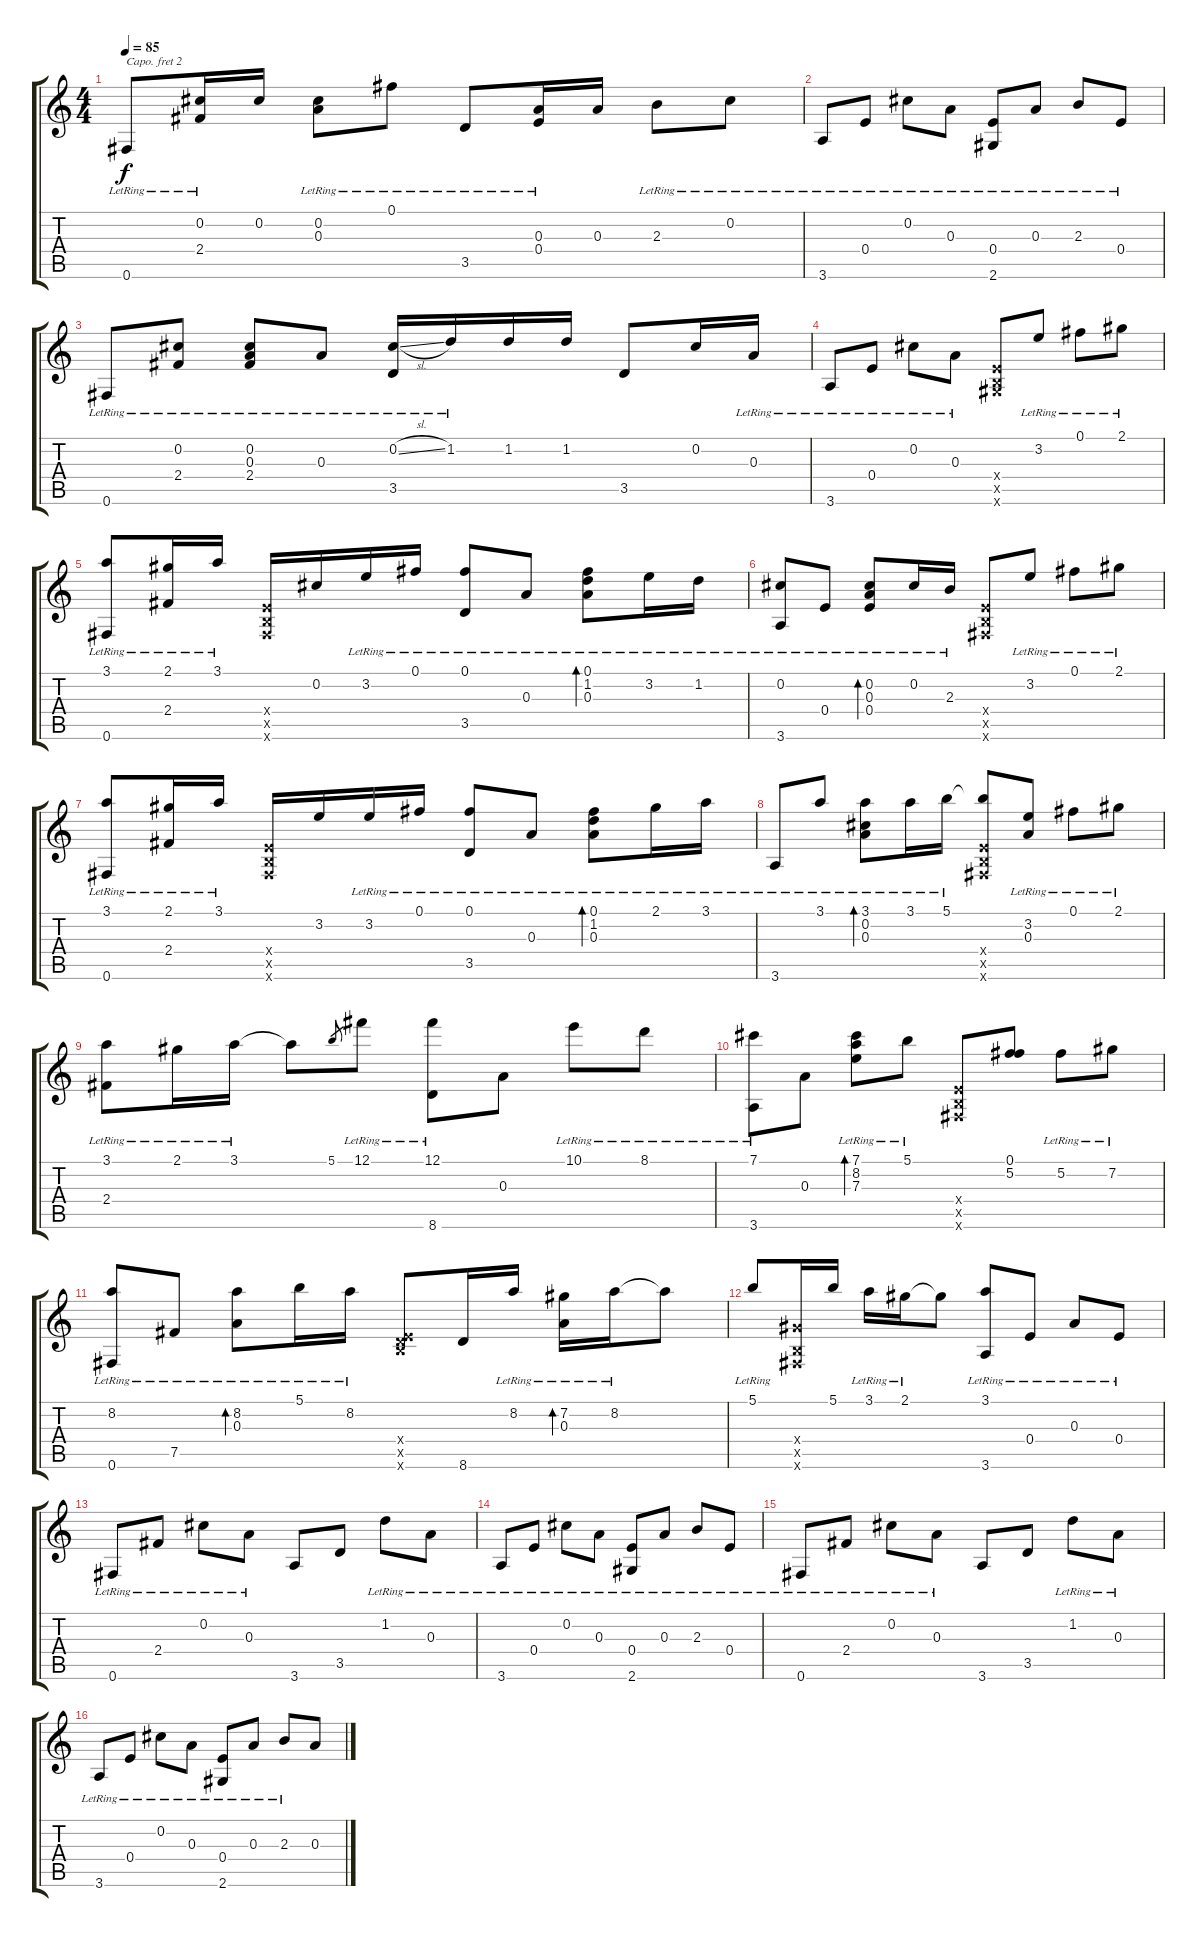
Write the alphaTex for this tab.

\track "" {instrument acousticguitarsteel}
\staff {score tabs}
\capo 2
\tuning (E4 B3 G3 D3 A2 E2) {hide}
\ts (4 4)
\tempo 85
\clef g2
\ks c
0.6{lr}.8{dy f} (0.2{lr} 2.4{lr}).16 0.2.16 (0.2{lr} 0.3).8 0.1{lr}.8 3.5{lr}.8 (0.3{lr} 0.4).16 0.3.16 2.3{lr}.8 0.2{lr}.8 |
3.6{lr}.8 0.4{lr}.8 0.2{lr}.8 0.3{lr}.8 (0.4{lr} 2.6).8 0.3{lr}.8 2.3{lr}.8 0.4{lr}.8 |
0.6{lr}.8 (0.2{lr} 2.4{lr}).8 (0.2{lr} 0.3 2.4).8 0.3{lr}.8 (0.2{sl} 3.5{lr}).16 1.2{lr}.16 1.2.16 1.2.16 3.5.8 0.2.16 0.3{lr}.16 |
3.6{lr}.8 0.4{lr}.8 0.2{lr}.8 0.3{lr}.8 (0.4{x} 0.5{x} 2.6{x}).8 3.2{lr}.8 0.1{lr}.8 2.1{lr}.8 |
(3.1{lr} 0.6{lr}).8 (2.1{lr} 2.4{lr}).16 3.1{lr}.16 (0.4{x} 0.5{x} 0.6{x}).16 0.2.16 3.2{lr}.16 0.1{lr}.16 (0.1{lr} 3.5{lr}).8 0.3{lr}.8 (0.1{lr} 1.2{lr} 0.3{lr}).8{bd 60} 3.2{lr}.16 1.2{lr}.16 |
(0.2{lr} 3.6{lr}).8 0.4{lr}.8 (0.2{lr} 0.3{lr} 0.4{lr}).8{bd 60} 0.2{lr}.16 2.3{lr}.16 (0.4{x} 0.5{x} 0.6{x}).8 3.2{lr}.8 0.1{lr}.8 2.1{lr}.8 |
(3.1{lr} 0.6{lr}).8 (2.1{lr} 2.4{lr}).16 3.1{lr}.16 (0.4{x} 0.5{x} 0.6{x}).16 3.2.16 3.2{lr}.16 0.1{lr}.16 (0.1{lr} 3.5{lr}).8 0.3{lr}.8 (0.1{lr} 1.2{lr} 0.3{lr}).8{bd 60} 2.1{lr}.16 3.1{lr}.16 |
3.6{lr}.8 3.1{lr}.8 (3.1{lr} 0.2{lr} 0.3{lr}).8{bd 60} 3.1{lr}.16 5.1{lr}.16 (5.1{t} 0.4{x} 0.5{x} 0.6{x}).8 (3.2{lr} 0.3).8 0.1{lr}.8 2.1{lr}.8 |
(3.1{lr} 2.4{lr}).8 2.1{lr}.16 3.1{lr}.16 3.1{t}.8 5.1.8{gr} 12.1{lr}.8 (12.1 8.6{lr}).8 0.3.8 10.1{lr}.8 8.1{lr}.8 |
(7.1{lr} 3.6{lr}).8 0.3.8 (7.1{lr} 8.2{lr} 7.3{lr}).8{bd 60} 5.1{lr}.8 (0.4{x} 0.5{x} 0.6{x}).8 (0.1 5.2).8 5.2{lr}.8 7.2{lr}.8 |
(8.2{lr} 0.6{lr}).8 7.5{lr}.8 (8.2{lr} 0.3{lr}).8{bd 60} 5.1{lr}.16 8.2{lr}.16 (0.4{x} 0.5{x} 8.6{x}).8 8.6.16 8.2{lr}.16 (7.2{lr} 0.3{lr}).16{bd 60} 8.2{lr}.16 8.2{t}.8 |
5.1{lr}.8 (4.4{x} 0.5{x} 0.6{x}).16 5.1.16 3.1{lr}.16 2.1{lr}.16 2.1{t}.8 (3.1{lr} 3.6{lr}).8 0.4{lr}.8 0.3{lr}.8 0.4{lr}.8 |
0.6{lr}.8 2.4{lr}.8 0.2{lr}.8 0.3{lr}.8 3.6.8 3.5.8 1.2{lr}.8 0.3{lr}.8 |
3.6{lr}.8 0.4{lr}.8 0.2{lr}.8 0.3{lr}.8 (0.4{lr} 2.6).8 0.3{lr}.8 2.3{lr}.8 0.4{lr}.8 |
0.6{lr}.8 2.4{lr}.8 0.2{lr}.8 0.3{lr}.8 3.6.8 3.5.8 1.2{lr}.8 0.3{lr}.8 |
3.6{lr}.8 0.4{lr}.8 0.2{lr}.8 0.3{lr}.8 (0.4{lr} 2.6).8 0.3{lr}.8 2.3{lr}.8 0.3.8
